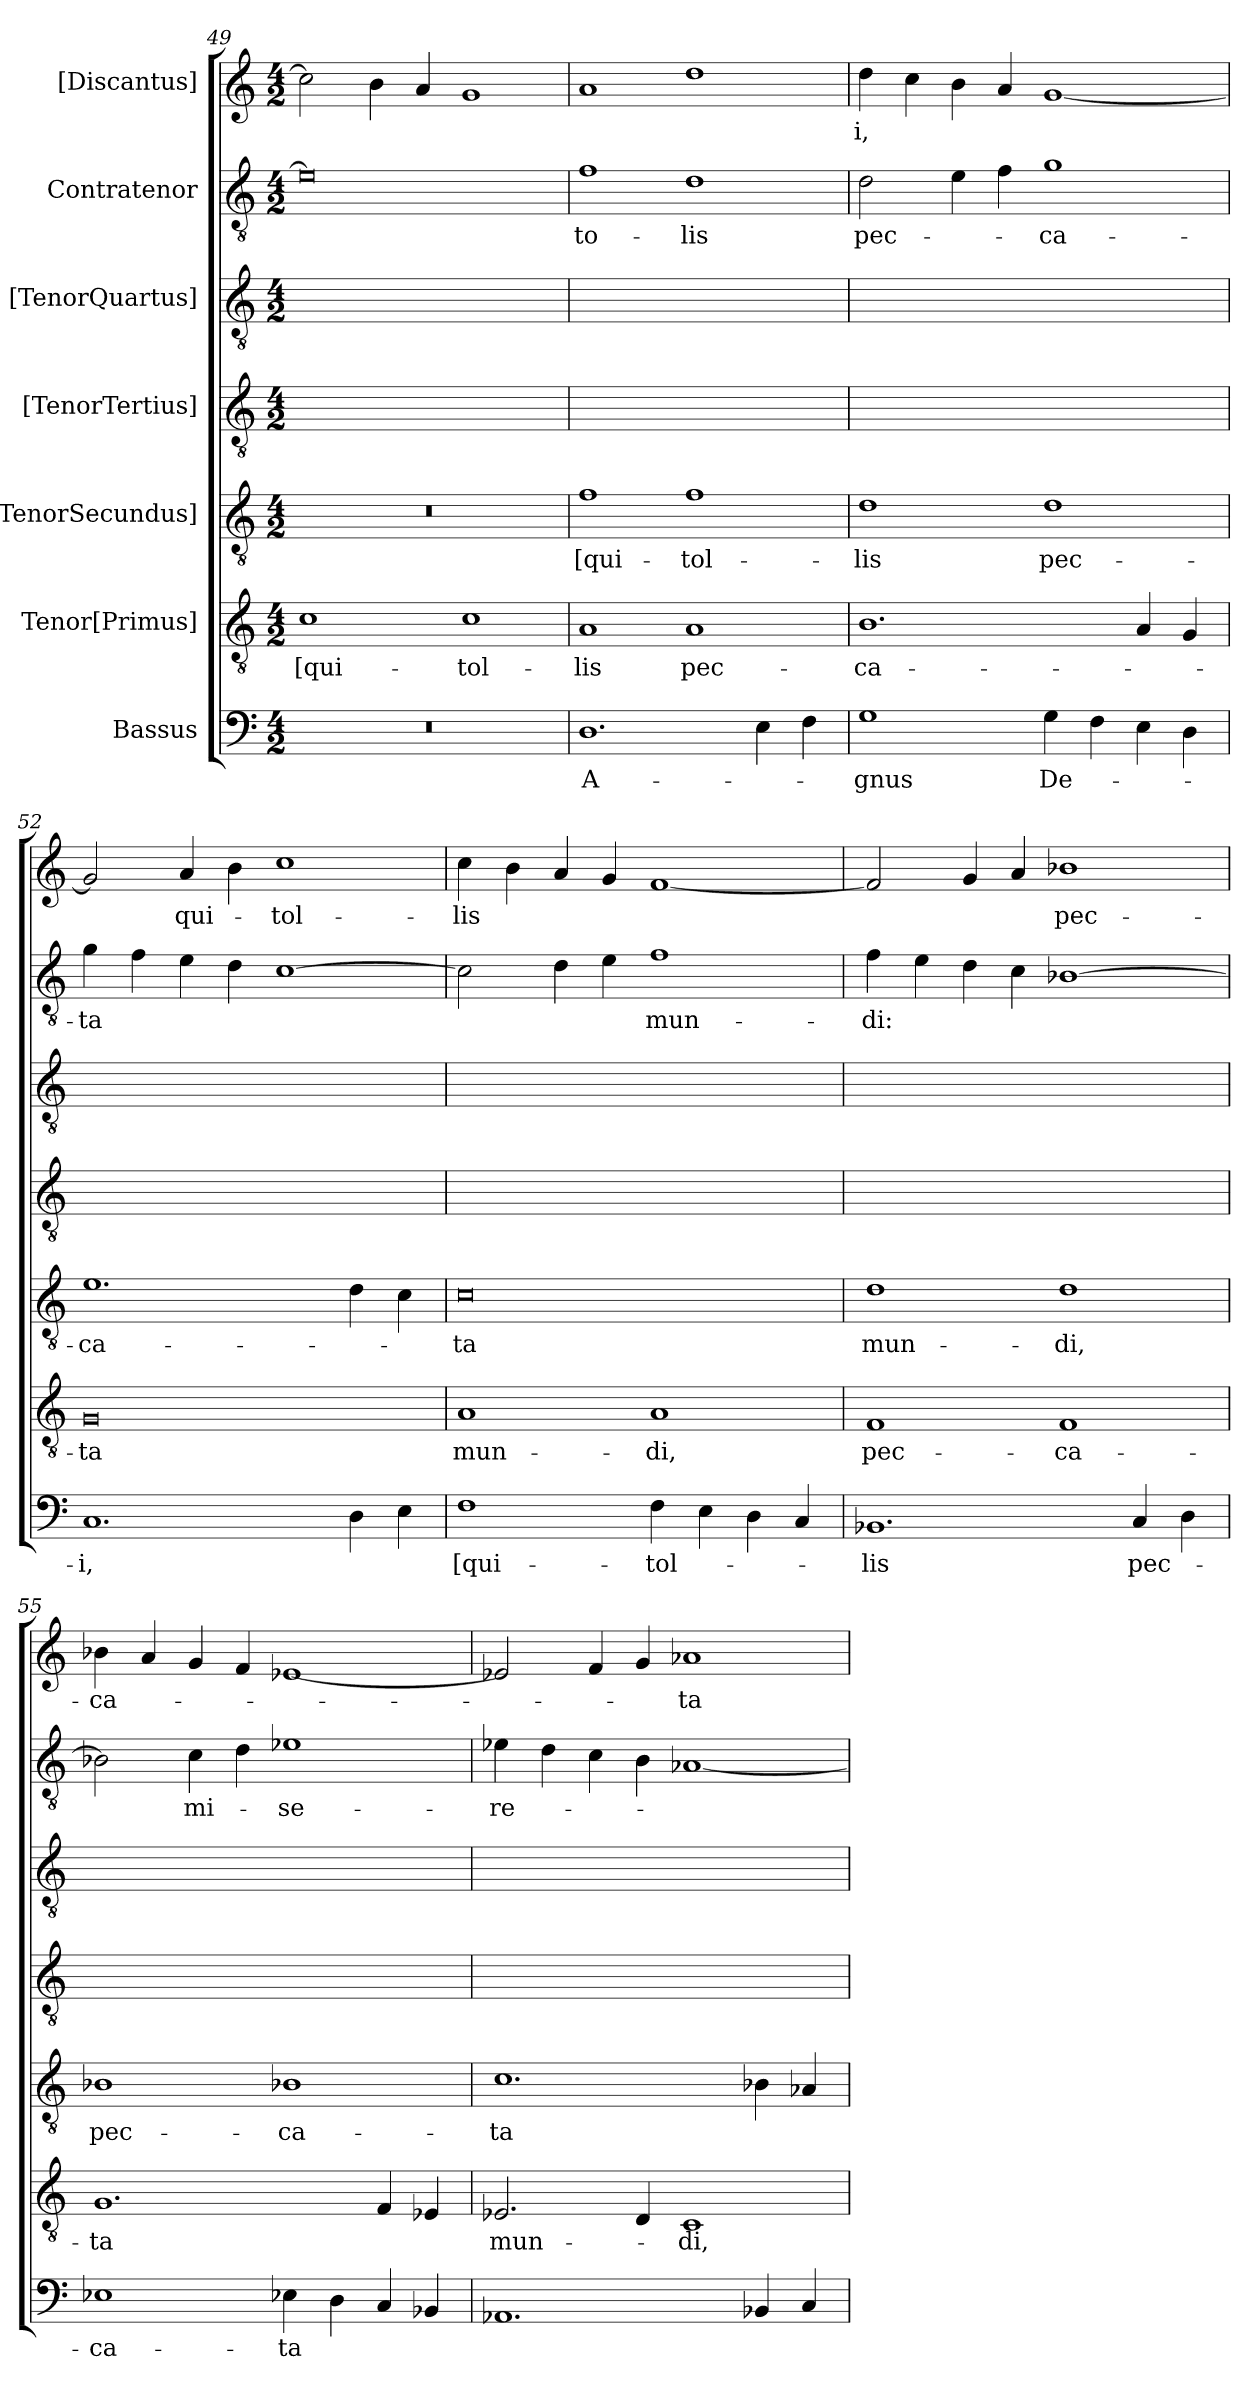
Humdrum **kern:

**kern	**text	**kern	**text	**kern	**text	**kern	**kern	**kern	**text	**kern	**text
*part7	*part7	*part6	*part6	*part5	*part5	*part4	*part3	*part2	*part2	*part1	*part1
*staff7	*staff7	*staff6	*staff6	*staff5	*staff5	*staff4	*staff3	*staff2	*staff2	*staff1	*staff1
*I"Bassus	*	*I"Tenor[Primus]	*	*I"[TenorSecundus]	*	*I"[TenorTertius]	*I"[TenorQuartus]	*I"Contratenor	*	*I"[Discantus]	*
*clefF4	*	*clefGv2	*	*clefGv2	*	*clefGv2	*clefGv2	*clefGv2	*	*clefG2	*
*k[]	*	*k[]	*	*k[]	*	*k[]	*k[]	*k[]	*	*k[]	*
*M4/2	*	*M4/2	*	*M4/2	*	*M4/2	*M4/2	*M4/2	*	*M4/2	*
=49	=49	=49	=49	=49	=49	=49	=49	=49	=49	=49	=49
0r	.	1c\	[qui-	0r	.	0ryy	0ryy	0e\]	.	2cc\]	.
.	.	.	.	.	.	.	.	.	.	4b\	.
.	.	.	.	.	.	.	.	.	.	4a/	.
.	.	1c\	tol-	.	.	.	.	.	.	1g/	.
=50	=50	=50	=50	=50	=50	=50	=50	=50	=50	=50	=50
1.D\	A-	1A/	-lis	1f\	[qui-	0ryy	0ryy	1f\	to-	1a/	.
.	.	1A/	pec-	1f\	tol-	.	.	1d\	-lis	1dd\	.
4E\	.	.	.	.	.	.	.	.	.	.	.
4F\	.	.	.	.	.	.	.	.	.	.	.
=51	=51	=51	=51	=51	=51	=51	=51	=51	=51	=51	=51
1G\	-gnus	1.B\	-ca-	1d\	-lis	0ryy	0ryy	2d\	pec-	4dd\	-i,
.	.	.	.	.	.	.	.	.	.	4cc\	.
.	.	.	.	.	.	.	.	4e\	.	4b\	.
.	.	.	.	.	.	.	.	4f\	.	4a/	.
4G\	De-	.	.	1d\	pec-	.	.	1g\	-ca-	[1g/	.
4F\	.	.	.	.	.	.	.	.	.	.	.
4E\	.	4A/	.	.	.	.	.	.	.	.	.
4D\	.	4G/	.	.	.	.	.	.	.	.	.
=52	=52	=52	=52	=52	=52	=52	=52	=52	=52	=52	=52
1.C/	-i,	0G/	-ta	1.e\	-ca-	0ryy	0ryy	4g\	-ta	2g/]	.
.	.	.	.	.	.	.	.	4f\	.	.	.
.	.	.	.	.	.	.	.	4e\	.	4a/	qui-
.	.	.	.	.	.	.	.	4d\	.	4b\	.
.	.	.	.	.	.	.	.	[1c\	.	1cc\	tol-
4D\	.	.	.	4d\	.	.	.	.	.	.	.
4E\	.	.	.	4c\	.	.	.	.	.	.	.
=53	=53	=53	=53	=53	=53	=53	=53	=53	=53	=53	=53
1F\	[qui-	1A/	mun-	0c\	-ta	0ryy	0ryy	2c\]	.	4cc\	-lis
.	.	.	.	.	.	.	.	.	.	4b\	.
.	.	.	.	.	.	.	.	4d\	.	4a/	.
.	.	.	.	.	.	.	.	4e\	.	4g/	.
4F\	tol-	1A/	-di,	.	.	.	.	1f\	mun-	[1f/	.
4E\	.	.	.	.	.	.	.	.	.	.	.
4D\	.	.	.	.	.	.	.	.	.	.	.
4C/	.	.	.	.	.	.	.	.	.	.	.
=54	=54	=54	=54	=54	=54	=54	=54	=54	=54	=54	=54
1.BB-X/	-lis	1F/	pec-	1d\	mun-	0ryy	0ryy	4f\	-di:	2f/]	.
.	.	.	.	.	.	.	.	4e\	.	.	.
.	.	.	.	.	.	.	.	4d\	.	4g/	.
.	.	.	.	.	.	.	.	4c\	.	4a/	.
.	.	1F/	-ca-	1d\	-di,	.	.	[1B-X\	.	1b-X\	pec-
4C/	pec-	.	.	.	.	.	.	.	.	.	.
4D\	.	.	.	.	.	.	.	.	.	.	.
=55	=55	=55	=55	=55	=55	=55	=55	=55	=55	=55	=55
1E-X\	-ca-	1.G/	-ta	1B-X\	pec-	0ryy	0ryy	2B-X\]	.	4b-X\	-ca-
.	.	.	.	.	.	.	.	.	.	4a/	.
.	.	.	.	.	.	.	.	4c\	mi-	4g/	.
.	.	.	.	.	.	.	.	4d\	.	4f/	.
4E-X\	-ta	.	.	1B-X\	-ca-	.	.	1e-X\	-se-	[1e-X/	.
4D\	.	.	.	.	.	.	.	.	.	.	.
4C/	.	4F/	.	.	.	.	.	.	.	.	.
4BB-X/	.	4E-X/	.	.	.	.	.	.	.	.	.
=56	=56	=56	=56	=56	=56	=56	=56	=56	=56	=56	=56
1.AA-X/	.	2.E-X/	mun-	1.c\	-ta	0ryy	0ryy	4e-X\	-re-	2e-X/]	.
.	.	.	.	.	.	.	.	4d\	.	.	.
.	.	.	.	.	.	.	.	4c\	.	4f/	.
.	.	4D/	.	.	.	.	.	4B\	.	4g/	.
.	.	1C/	-di,	.	.	.	.	[1A-X/	.	1a-X/	-ta
4BB-X/	.	.	.	4B-X\	.	.	.	.	.	.	.
4C/	.	.	.	4A-X/	.	.	.	.	.	.	.
=	=	=	=	=	=	=	=	=	=	=	=
*-	*-	*-	*-	*-	*-	*-	*-	*-	*-	*-	*-
